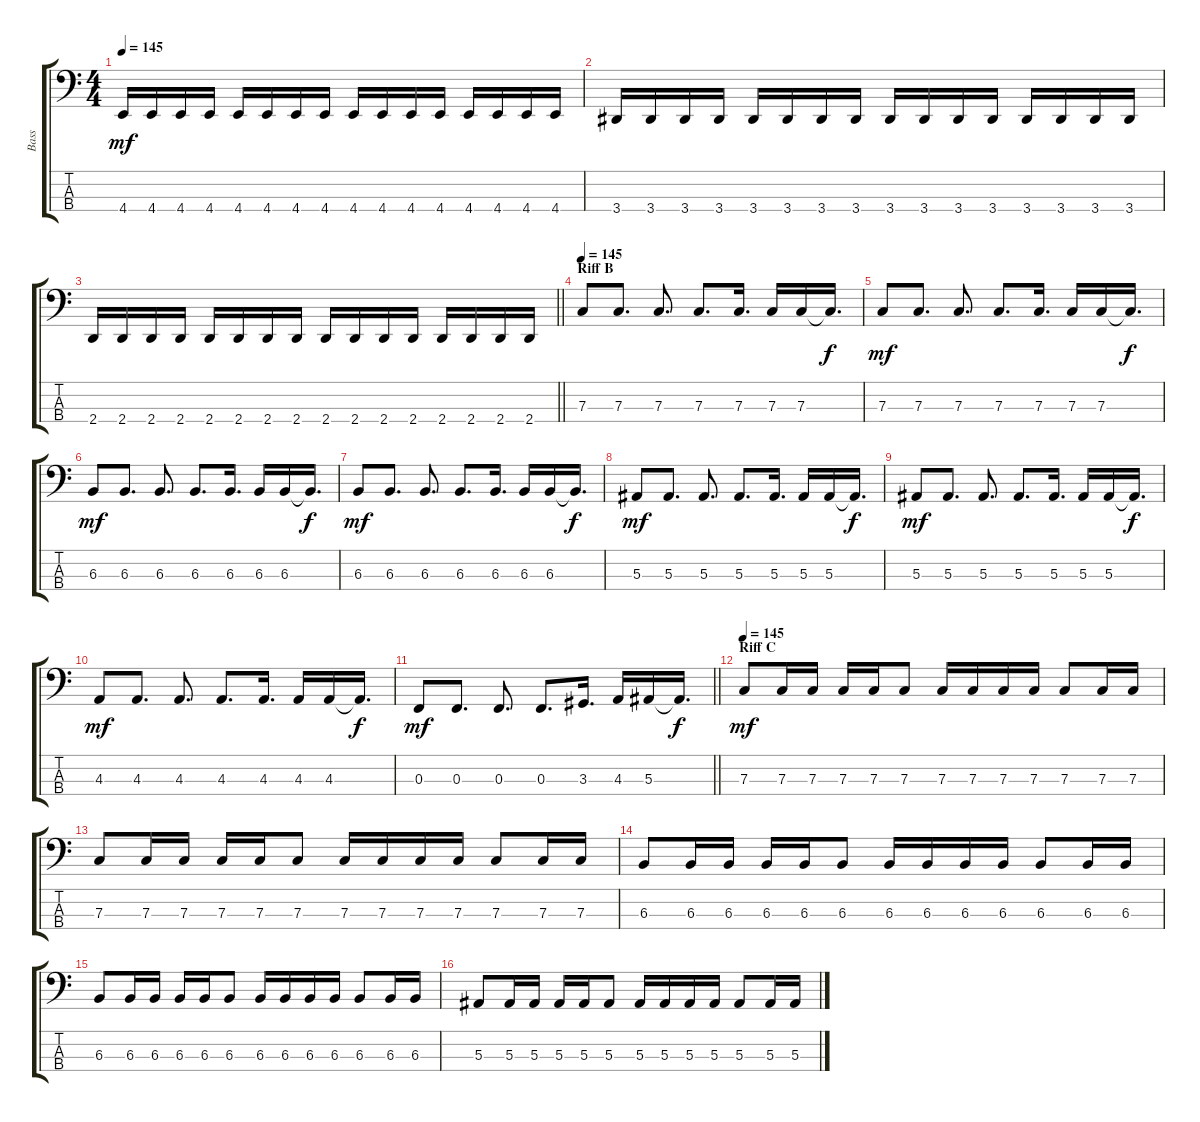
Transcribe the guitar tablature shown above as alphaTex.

\track ("Bass" "Bass") {instrument electricbassfinger}
\staff {score tabs}
\tuning (Eb2 Bb1 F1 C1) {hide}
\ts (4 4)
\tempo 145
\clef f4
\ks c
4.4.16{dy mf} 4.4.16 4.4.16 4.4.16 4.4.16 4.4.16 4.4.16 4.4.16 4.4.16 4.4.16 4.4.16 4.4.16 4.4.16 4.4.16 4.4.16 4.4.16 |
3.4.16 3.4.16 3.4.16 3.4.16 3.4.16 3.4.16 3.4.16 3.4.16 3.4.16 3.4.16 3.4.16 3.4.16 3.4.16 3.4.16 3.4.16 3.4.16 |
\barLineRight lightlight
2.4.16 2.4.16 2.4.16 2.4.16 2.4.16 2.4.16 2.4.16 2.4.16 2.4.16 2.4.16 2.4.16 2.4.16 2.4.16 2.4.16 2.4.16 2.4.16 |
\section ("" "Riff B")
\tempo 145
7.3.8 7.3.8{d} 7.3.8{d} 7.3.8{d} 7.3.16{d} 7.3.16 7.3.16 7.3{t}.16{d dy f} |
7.3.8{dy mf} 7.3.8{d} 7.3.8{d} 7.3.8{d} 7.3.16{d} 7.3.16 7.3.16 7.3{t}.16{d dy f} |
6.3.8{dy mf} 6.3.8{d} 6.3.8{d} 6.3.8{d} 6.3.16{d} 6.3.16 6.3.16 6.3{t}.16{d dy f} |
6.3.8{dy mf} 6.3.8{d} 6.3.8{d} 6.3.8{d} 6.3.16{d} 6.3.16 6.3.16 6.3{t}.16{d dy f} |
5.3.8{dy mf} 5.3.8{d} 5.3.8{d} 5.3.8{d} 5.3.16{d} 5.3.16 5.3.16 5.3{t}.16{d dy f} |
5.3.8{dy mf} 5.3.8{d} 5.3.8{d} 5.3.8{d} 5.3.16{d} 5.3.16 5.3.16 5.3{t}.16{d dy f} |
4.3.8{dy mf} 4.3.8{d} 4.3.8{d} 4.3.8{d} 4.3.16{d} 4.3.16 4.3.16 4.3{t}.16{d dy f} |
\barLineRight lightlight
0.3.8{dy mf} 0.3.8{d} 0.3.8{d} 0.3.8{d} 3.3.16{d} 4.3.16 5.3.16 5.3{t}.16{d dy f} |
\section ("" "Riff C")
\tempo 145
7.3.8{dy mf} 7.3.16 7.3.16 7.3.16 7.3.16 7.3.8 7.3.16 7.3.16 7.3.16 7.3.16 7.3.8 7.3.16 7.3.16 |
7.3.8 7.3.16 7.3.16 7.3.16 7.3.16 7.3.8 7.3.16 7.3.16 7.3.16 7.3.16 7.3.8 7.3.16 7.3.16 |
6.3.8 6.3.16 6.3.16 6.3.16 6.3.16 6.3.8 6.3.16 6.3.16 6.3.16 6.3.16 6.3.8 6.3.16 6.3.16 |
6.3.8 6.3.16 6.3.16 6.3.16 6.3.16 6.3.8 6.3.16 6.3.16 6.3.16 6.3.16 6.3.8 6.3.16 6.3.16 |
5.3.8 5.3.16 5.3.16 5.3.16 5.3.16 5.3.8 5.3.16 5.3.16 5.3.16 5.3.16 5.3.8 5.3.16 5.3.16
